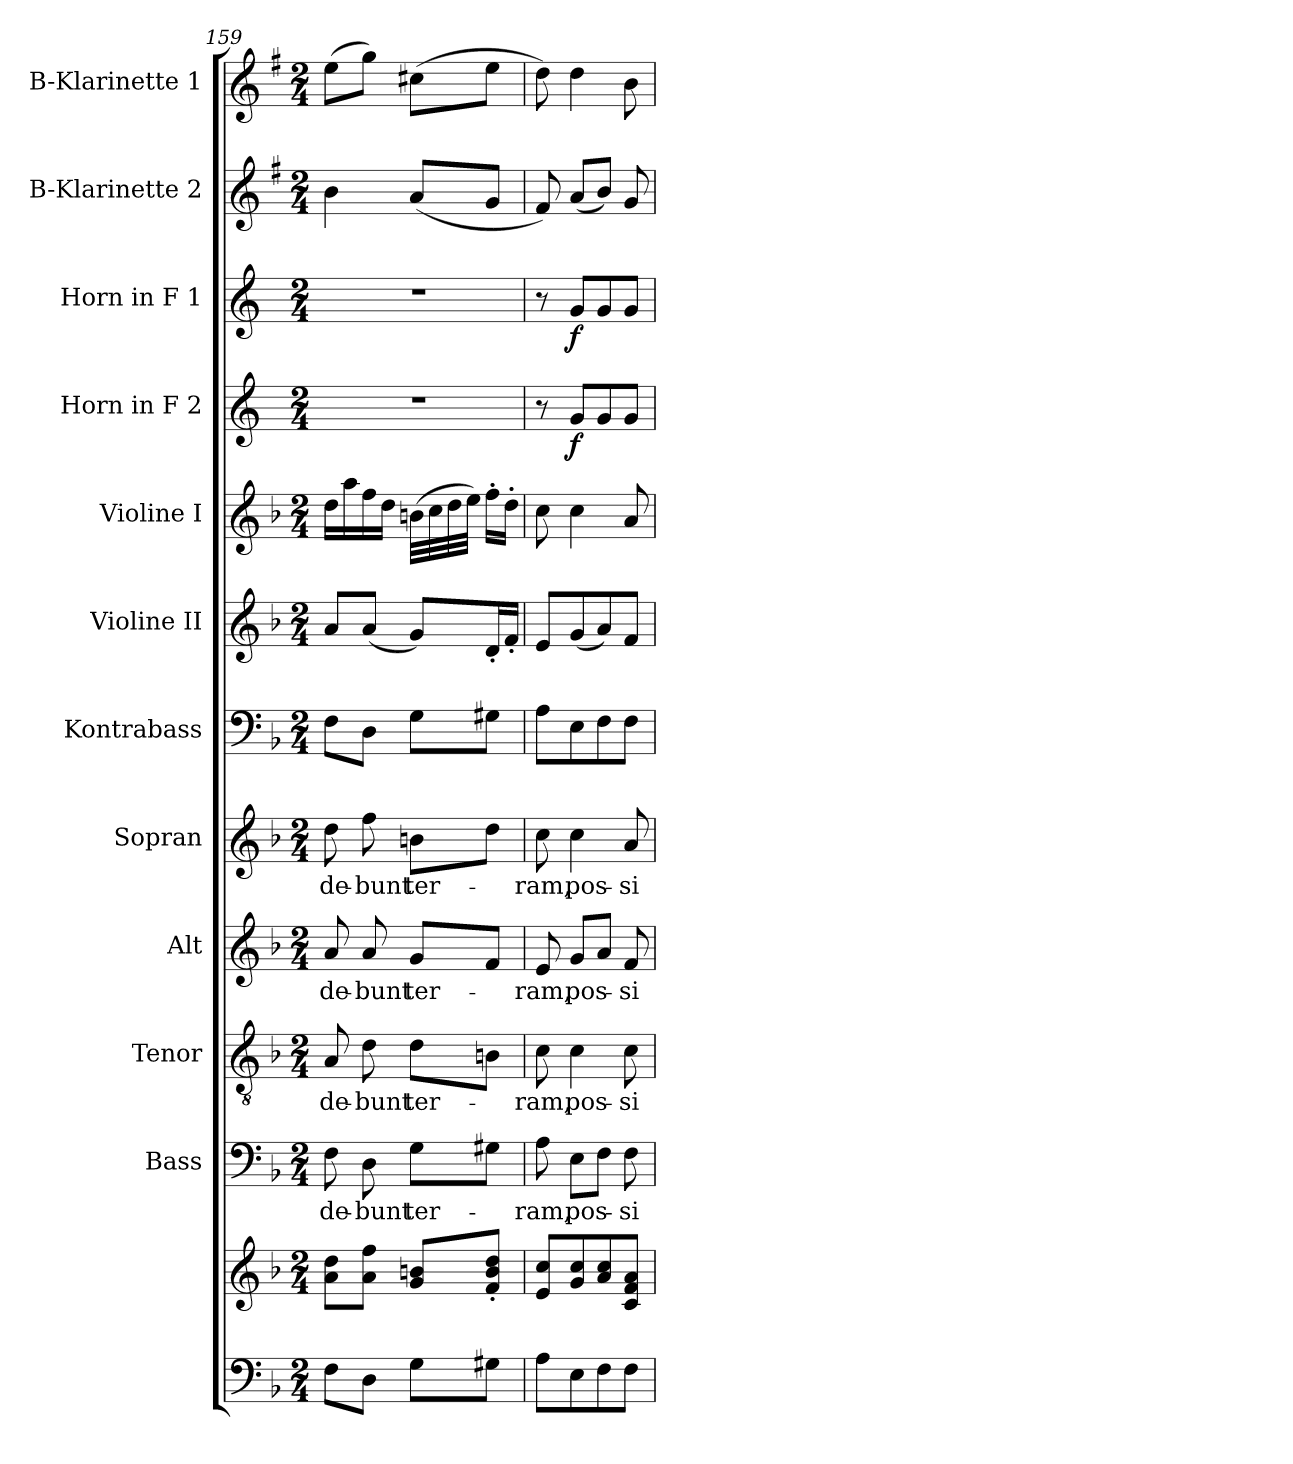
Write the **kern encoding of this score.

**kern	**kern	**kern	**text	**kern	**text	**kern	**text	**kern	**text	**kern	**kern	**kern	**kern	**dynam	**kern	**dynam	**kern	**kern
*part12	*part12	*part11	*part11	*part10	*part10	*part9	*part9	*part8	*part8	*part7	*part6	*part5	*part4	*part4	*part3	*part3	*part2	*part1
*staff13	*staff12	*staff11	*staff11	*staff10	*staff10	*staff9	*staff9	*staff8	*staff8	*staff7	*staff6	*staff5	*staff4	*staff4	*staff3	*staff3	*staff2	*staff1
*	*	*I"Bass	*	*I"Tenor	*	*I"Alt	*	*I"Sopran	*	*I"Kontrabass	*I"Violine II	*I"Violine I	*I"Horn in F 2	*	*I"Horn in F 1	*	*I"B-Klarinette 2	*I"B-Klarinette 1
*	*	*I'B.	*	*I'T.	*	*I'A.	*	*I'S.	*	*I'Kb.	*I'Vl. II	*I'Vl. I	*	*	*	*	*I'B Kl. 2	*I'B Kl. 1
*clefF4	*clefG2	*clefF4	*	*clefGv2	*	*clefG2	*	*clefG2	*	*clefF4	*clefG2	*clefG2	*clefG2	*	*clefG2	*	*clefG2	*clefG2
*	*	*	*	*	*	*	*	*	*	*ITrd7c12	*	*	*ITrd4c7	*	*ITrd4c7	*	*ITrd1c2	*ITrd1c2
*k[b-]	*k[b-]	*k[b-]	*	*k[b-]	*	*k[b-]	*	*k[b-]	*	*k[b-]	*k[b-]	*k[b-]	*k[b-]	*	*k[b-]	*	*k[b-]	*k[b-]
*F:	*F:	*F:	*	*F:	*	*F:	*	*F:	*	*F:	*F:	*F:	*F:	*	*F:	*	*F:	*F:
*M2/4	*M2/4	*M2/4	*	*M2/4	*	*M2/4	*	*M2/4	*	*M2/4	*M2/4	*M2/4	*M2/4	*	*M2/4	*	*M2/4	*M2/4
=159	=159	=159	=159	=159	=159	=159	=159	=159	=159	=159	=159	=159	=159	=159	=159	=159	=159	=159
!	!	!	!LO:LY:b	!	!LO:LY:b	!	!LO:LY:b	!	!LO:LY:b	!	!	!	!	!	!	!	!	!
8F\L	8a\ 8dd\L	8F\	-de-	8A/	-de-	8a/	-de-	8dd\	-de-	8FF\L	8a/L	16dd\LL	2r	.	2r	.	4a\	(>8dd\L
.	.	.	.	.	.	.	.	.	.	.	.	16aa\	.	.	.	.	.	.
!	!	!	!LO:LY:b	!	!LO:LY:b	!	!LO:LY:b	!	!LO:LY:b	!	!	!	!	!	!	!	!	!
8D\J	8a\ 8ff\J	8D\	-bunt	8d\	-bunt	8a/	-bunt	8ff\	-bunt	8DD\J	(<8a/J	16ff\	.	.	.	.	.	8ff\J)
.	.	.	.	.	.	.	.	.	.	.	.	16dd\JJ	.	.	.	.	.	.
!	!	!	!LO:LY:b	!	!LO:LY:b	!	!LO:LY:b	!	!LO:LY:b	!	!	!	!	!	!	!	!	!
8G\L	8g/ 8bn/L	8G\L	ter-	8d\L	ter-	8g/L	ter-	8bn\L	ter-	8GG\L	8g/L)	(>32bn\LLL	.	.	.	.	(<8g/L	(>8bn\L
.	.	.	.	.	.	.	.	.	.	.	.	32cc\	.	.	.	.	.	.
.	.	.	.	.	.	.	.	.	.	.	.	32dd\	.	.	.	.	.	.
.	.	.	.	.	.	.	.	.	.	.	.	32ee\JJJ)	.	.	.	.	.	.
8G#X\J	8f/'< 8b/'< 8dd/'<J	8G#X\J	.	8Bn\J	.	8f/J	.	8dd\J	.	8GG#X\J	16d'</L	16ff'>\LL	.	.	.	.	8f/J	8dd\J
.	.	.	.	.	.	.	.	.	.	.	16f'</JJ	16dd'>\JJ	.	.	.	.	.	.
=160	=160	=160	=160	=160	=160	=160	=160	=160	=160	=160	=160	=160	=160	=160	=160	=160	=160	=160
!	!	!	!LO:LY:b	!	!LO:LY:b	!	!LO:LY:b	!	!LO:LY:b	!	!	!	!	!	!	!	!	!
8A\L	8e/ 8cc/L	8A\	-ram,	8c\	-ram,	8e/	-ram,	8cc\	-ram,	8AA\L	8e/L	8cc\	8r	.	8r	.	8e/)	8cc\)
!	!	!	!LO:LY:b	!	!LO:LY:b	!	!LO:LY:b	!	!LO:LY:b	!	!	!	!	!LO:DY:b	!	!LO:DY:b	!	!
8E\	8g/ 8cc/	8E\L	pos-	4c\	pos-	8g/L	pos-	4cc\	pos-	8EE\	(<8g/	4cc\	8c/L	f	8c/L	f	(<8g/L	4cc\
8F\	8a/ 8cc/	8F\J	.	.	.	8a/J	.	.	.	8FF\	8a/)	.	8c/	.	8c/	.	8a/J)	.
!	!	!	!LO:LY:b	!	!LO:LY:b	!	!LO:LY:b	!	!LO:LY:b	!	!	!	!	!	!	!	!	!
8F\J	8c/ 8f/ 8a/J	8F\	-si-	8c\	-si-	8f/	-si-	8a/	-si-	8FF\J	8f/J	8a/	8c/J	.	8c/J	.	8f/	8a\
=	=	=	=	=	=	=	=	=	=	=	=	=	=	=	=	=	=	=
*-	*-	*-	*-	*-	*-	*-	*-	*-	*-	*-	*-	*-	*-	*-	*-	*-	*-	*-
